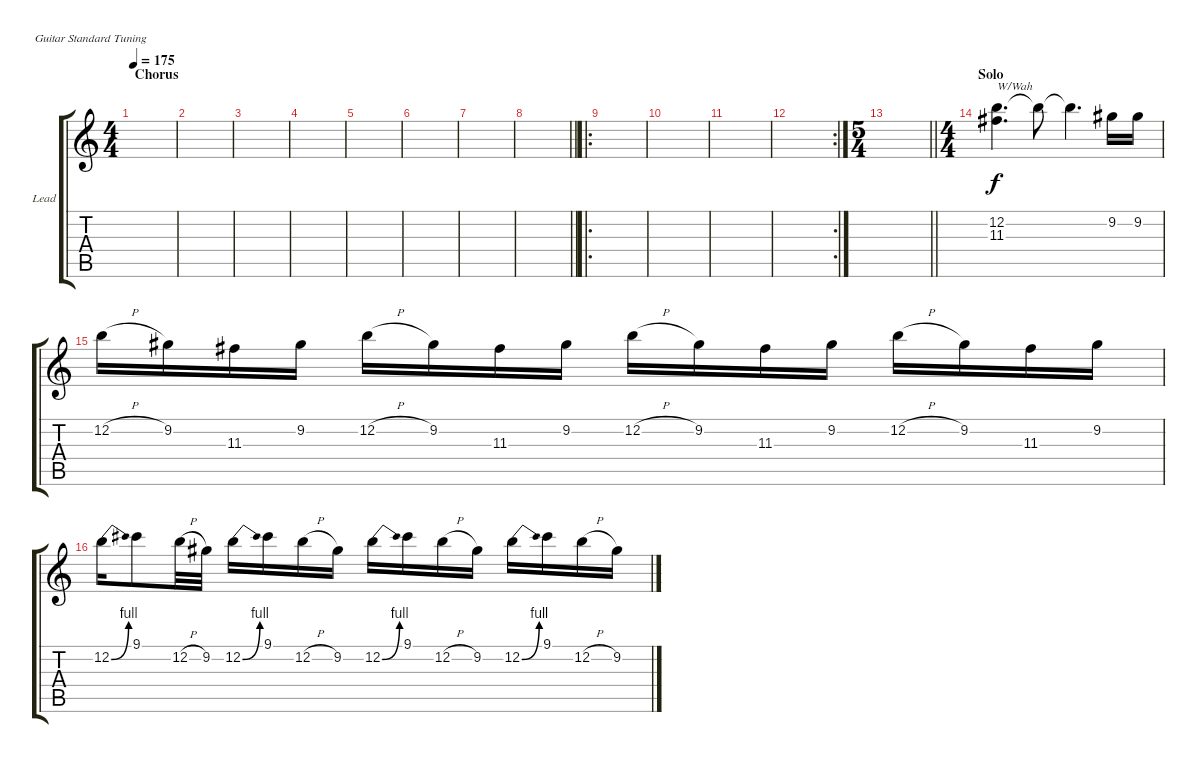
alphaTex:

\bracketExtendMode groupsimilarinstruments
\firstSystemTrackNameOrientation horizontal
\otherSystemsTrackNameOrientation horizontal
\track ("Guitar Lead" "Lead") {instrument overdrivenguitar}
\staff {score tabs}
\tuning (E4 B3 G3 D3 A2 E2)
\ts (4 4)
\section ("" "Chorus")
\tempo 175
\clef g2
\ks c
|
|
|
|
|
|
|
\barLineRight lightlight
|
\ro
|
|
|
\rc 2
|
\ts (5 4)
\beaming (8 6 4)
\barLineRight lightlight
|
\ts (4 4)
\beaming (8 2 2 2 2)
\section ("" "Solo")
(12.2 11.3).4{d txt "W/Wah"} 12.2{t}.8 12.2{t}.4{d} 9.2.16 9.2.16 |
12.2{h}.16 9.2.16 11.3.16 9.2.16 12.2{h}.16 9.2.16 11.3.16 9.2.16 12.2{h}.16 9.2.16 11.3.16 9.2.16 12.2{h}.16 9.2.16 11.3.16 9.2.16 |
12.2{be (bend 0 0 60 4)}.16 9.1.8 12.2{h}.32 9.2.32 12.2{be (bend 0 0 60 4)}.16 9.1.16 12.2{h}.16 9.2.16 12.2{be (bend 0 0 60 4)}.16 9.1.16 12.2{h}.16 9.2.16 12.2{be (bend 0 0 60 4)}.16 9.1.16 12.2{h}.16 9.2.16
